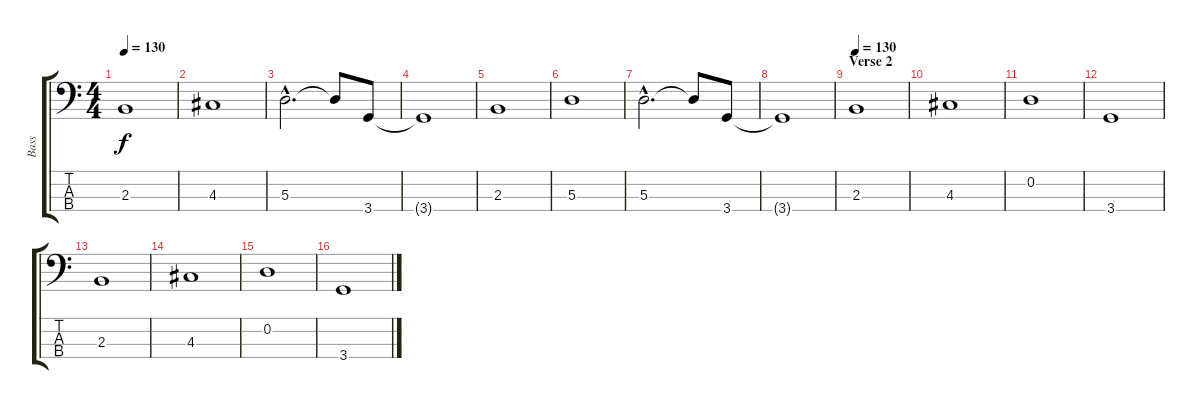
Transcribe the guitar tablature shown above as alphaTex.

\track ("Bass" "Bass") {instrument fretlessbass}
\staff {score tabs}
\tuning (G2 D2 A1 E1) {hide}
\ts (4 4)
\tempo 130
\clef f4
\ks c
2.3.1{dy f} |
4.3.1 |
5.3{hac}.2{d} 5.3{t}.8 3.4.8 |
3.4{t}.1 |
2.3.1 |
5.3.1 |
5.3{hac}.2{d} 5.3{t}.8 3.4.8 |
3.4{t}.1 |
\section ("" "Verse 2")
\tempo 130
2.3.1 |
4.3.1 |
0.2.1 |
3.4.1 |
2.3.1 |
4.3.1 |
0.2.1 |
3.4.1
